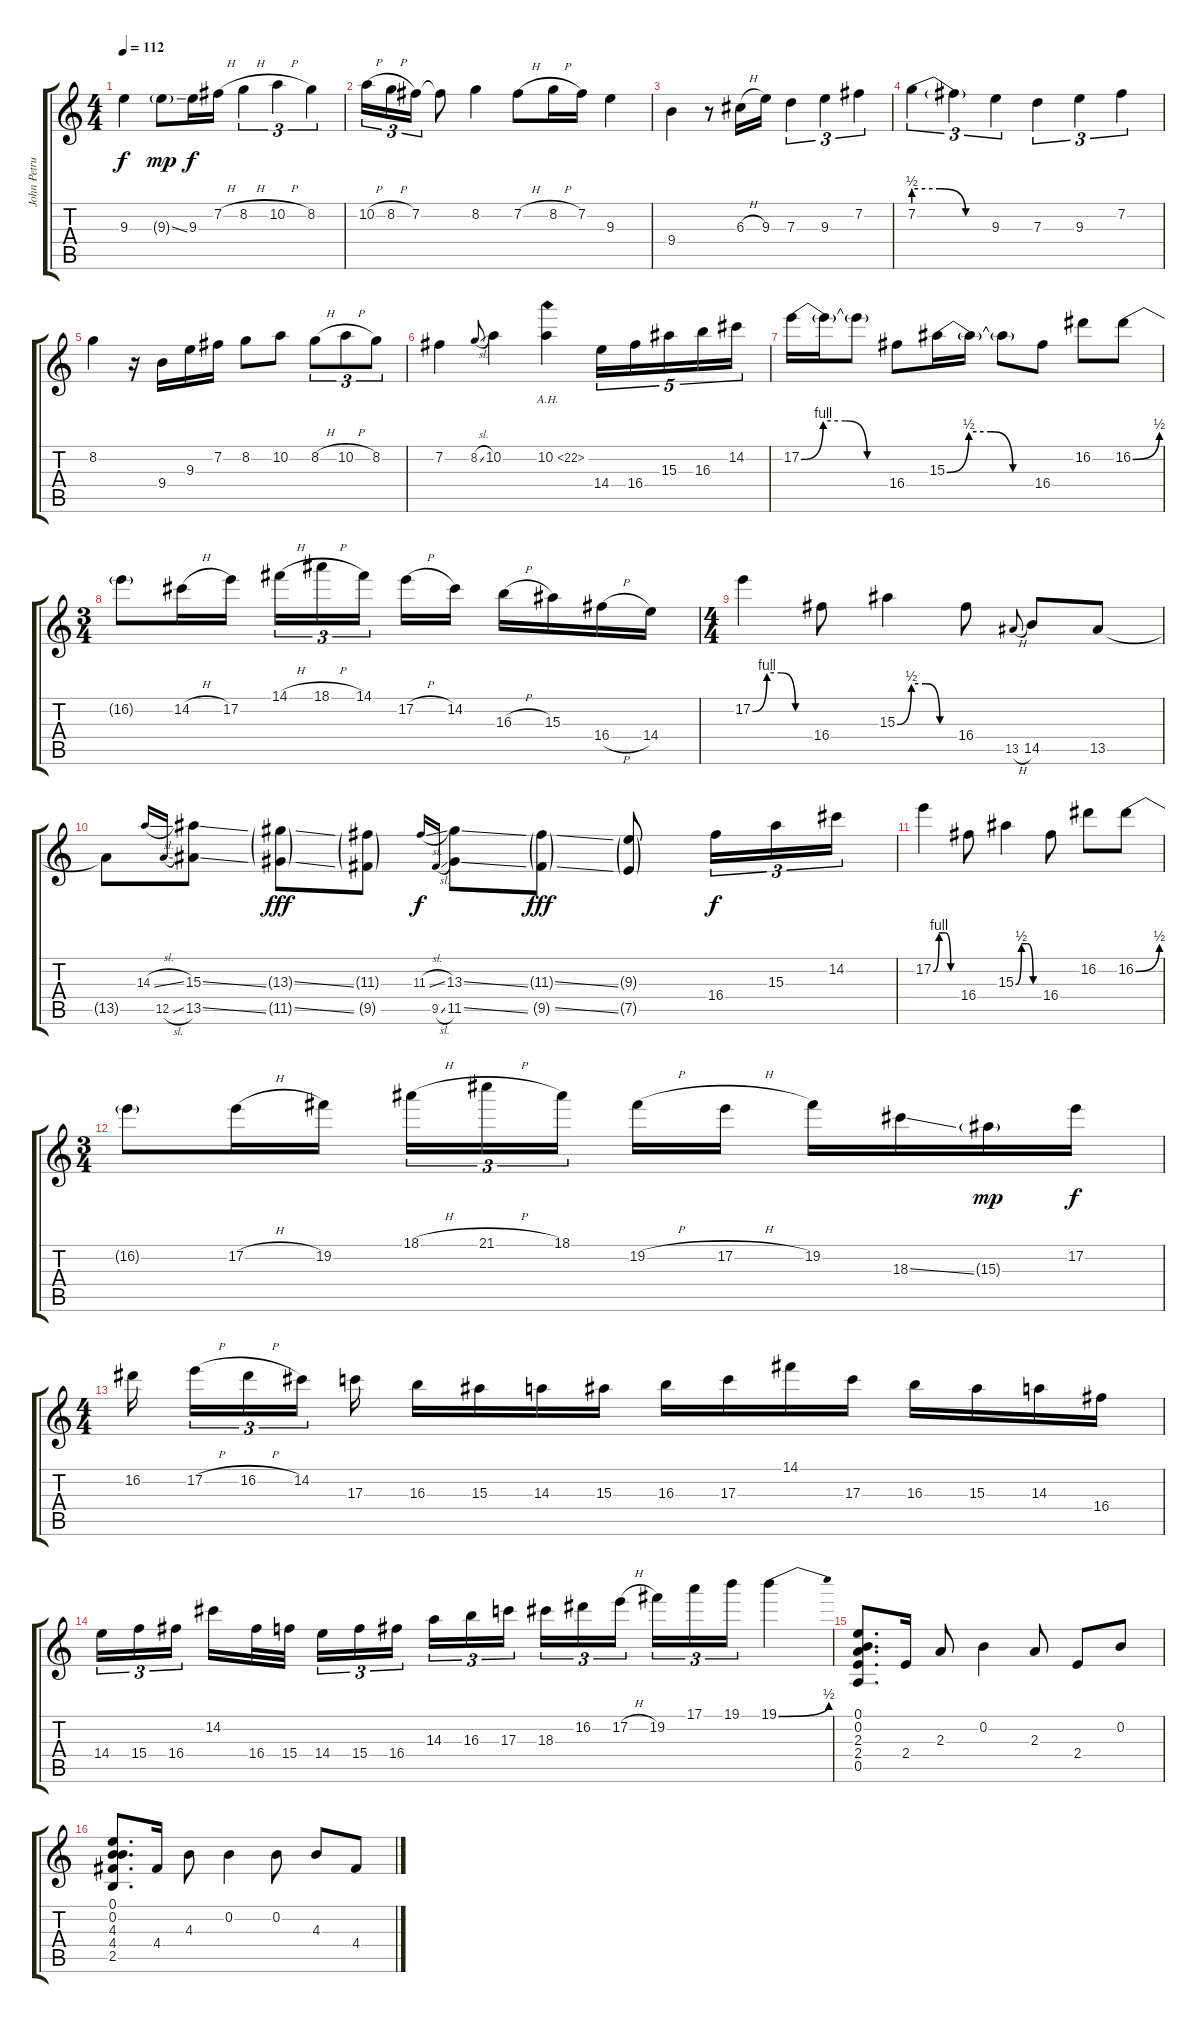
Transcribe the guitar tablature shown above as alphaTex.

\track ("John Petrucci" "John Petru") {instrument distortionguitar}
\staff {score tabs}
\tuning (E4 B3 G3 D3 A2 E2) {hide}
\ts (4 4)
\tempo 112
\clef g2
\ks c
9.3.4{dy f} 9.3{ss g}.8{dy mp} 9.3.16{dy f} 7.2{h}.16 8.2{h}.4{tu (3 2)} 10.2{h}.4{tu (3 2)} 8.2.4{tu (3 2)} |
10.2{h}.16{tu (3 2)} 8.2{h}.16{tu (3 2)} 7.2.16{tu (3 2)} 7.2{t}.8 8.2.4 7.2{h}.8 8.2{h}.16 7.2.16 9.3.4 |
9.4.4 r.8 6.3{h}.16 9.3.16 7.3.4{tu (3 2)} 9.3.4{tu (3 2)} 7.2.4{tu (3 2)} |
7.2{be (custom 0 2 20 2 40 0 60 0)}.4{tu (3 2)} 7.2{t}.4{tu (3 2)} 9.3.4{tu (3 2)} 7.3.4{tu (3 2)} 9.3.4{tu (3 2)} 7.2.4{tu (3 2)} |
8.2.4 r.16 9.4.16 9.3.16 7.2.16 8.2.8 10.2.8 8.2{h}.8{tu (3 2)} 10.2{h}.8{tu (3 2)} 8.2.8{tu (3 2)} |
7.2.4 8.2{sl}.8{gr onbeat} 10.2.4 10.2{ah 12}.4 14.4.16{tu (5 4)} 16.4.16{tu (5 4)} 15.3.16{tu (5 4)} 16.3.16{tu (5 4)} 14.2.16{tu (5 4)} |
17.2{be (custom 0 0 15 4 30 4 45 0 60 0)}.16 17.2{t}.16 17.2{t}.8 16.4.8 15.3{be (custom 0 0 15 2 30 2 45 0 60 0)}.16 15.3{t}.16 15.3{t}.8 16.4.8 16.2.8 16.2{be (bend 0 0 60 2)}.8 |
\ts (3 4)
16.2{t}.8 14.2{h}.16 17.2.16 14.1{h}.16{tu (3 2)} 18.1{h}.16{tu (3 2)} 14.1.16{tu (3 2) beam splitsecondary} 17.2{h}.16 14.2.16 16.3{h}.16 15.3.16 16.4{h}.16 14.4.16 |
\ts (4 4)
17.2{be (custom 0 0 15 4 30 4 45 0 60 0)}.4 16.4.8 15.3{be (custom 0 0 15 2 30 2 45 0 60 0)}.4 16.4.8 13.5{h}.8{gr onbeat} 14.5.8 13.5.8 |
13.5{t}.8 14.3{sl}.16{gr onbeat} 12.5{sl}.16{gr onbeat} (15.3{ss} 13.5{ss}).8 (13.3{ss g} 11.5{ss g}).8{dy fff} (11.3{g} 9.5{g}).8 11.3{sl}.16{gr onbeat dy f} 9.5{sl}.16{gr onbeat} (13.3{ss} 11.5{ss}).8 (11.3{ss g} 9.5{ss g}).8{dy fff} (9.3{g} 7.5{g}).8 16.4.16{tu (3 2) dy f} 15.3.16{tu (3 2)} 14.2.16{tu (3 2)} |
17.2{be (custom 0 0 15 4 30 4 45 0 60 0)}.4 16.4.8 15.3{be (custom 0 0 15 2 30 2 45 0 60 0)}.4 16.4.8 16.2.8 16.2{be (bend 0 0 60 2)}.8 |
\ts (3 4)
16.2{t}.8 17.2{h}.16 19.2.16 18.1{h}.16{tu (3 2)} 21.1{h}.16{tu (3 2)} 18.1.16{tu (3 2) beam splitsecondary} 19.2{h}.16 17.2{h}.16 19.2.16 18.3{ss}.16 15.3{g}.16{dy mp} 17.2.16{dy f} |
\ts (4 4)
16.2.16{beam splitsecondary} 17.2{h}.16{tu (3 2)} 16.2{h}.16{tu (3 2)} 14.2.16{tu (3 2) beam splitsecondary} 17.3.16 16.3.16 15.3.16 14.3.16 15.3.16 16.3.16 17.3.16 14.1.16 17.3.16 16.3.16 15.3.16 14.3.16 16.4.16 |
14.4.16{tu (3 2)} 15.4.16{tu (3 2)} 16.4.16{tu (3 2) beam splitsecondary} 14.2.16 16.4.32 15.4.32 14.4.16{tu (3 2)} 15.4.16{tu (3 2)} 16.4.16{tu (3 2) beam splitsecondary} 14.3.16{tu (3 2)} 16.3.16{tu (3 2)} 17.3.16{tu (3 2)} 18.3.16{tu (3 2)} 16.2.16{tu (3 2)} 17.2{h}.16{tu (3 2) beam splitsecondary} 19.2.16{tu (3 2)} 17.1.16{tu (3 2)} 19.1.16{tu (3 2)} 19.1{be (bend 0 0 60 2)}.4 |
(0.1 0.2 2.3 2.4 0.5).8{d} 2.4.16 2.3.8 0.2.4 2.3.8 2.4.8 0.2.8 |
(0.1 0.2 4.3 4.4 2.5).8{d} 4.4.16 4.3.8 0.2.4 0.2.8 4.3.8 4.4.8
